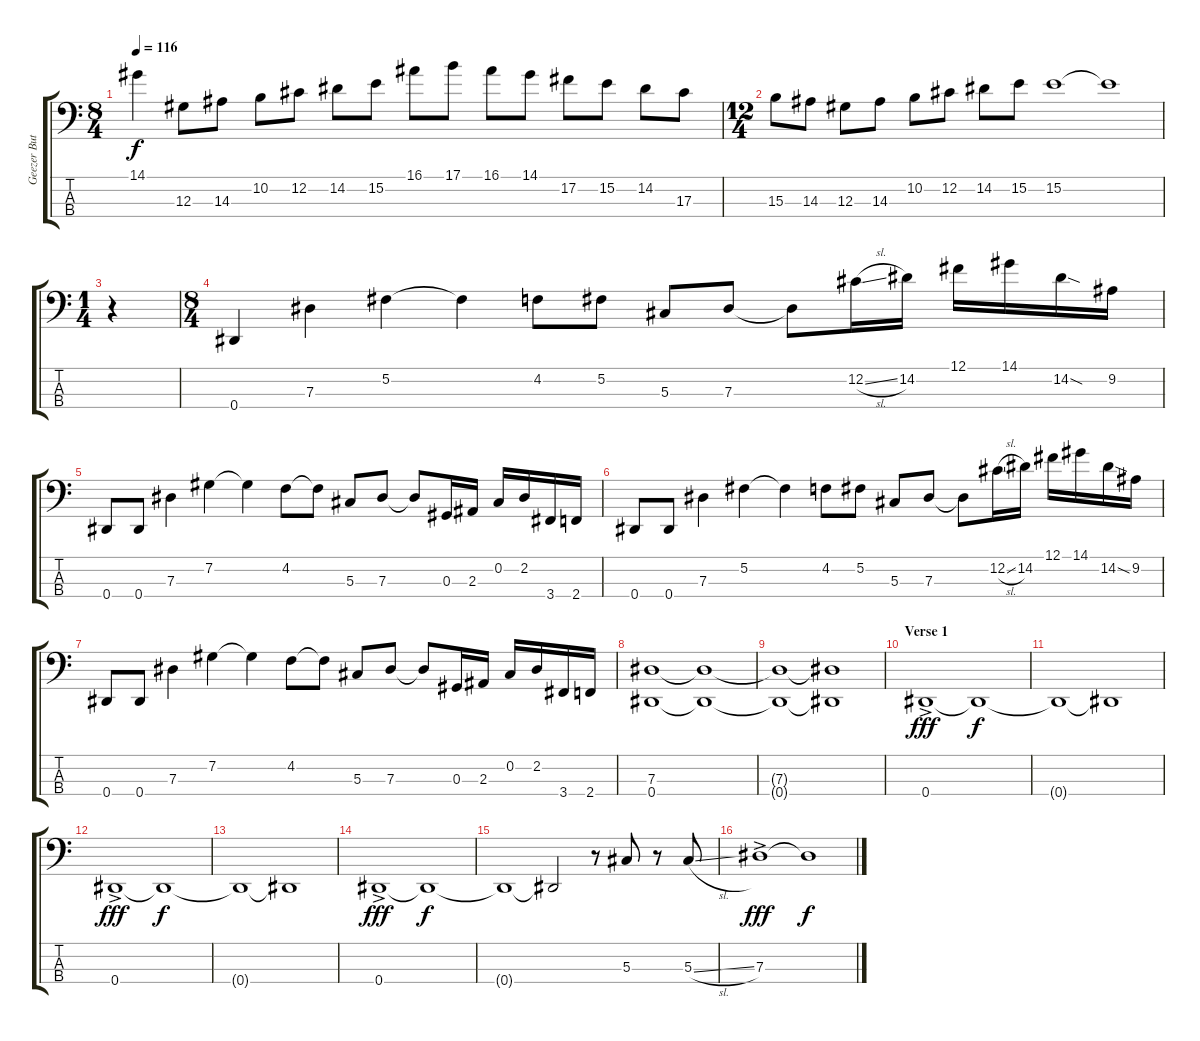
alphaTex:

\track ("Geezer Butler - Bass" "Geezer But") {instrument electricbassfinger}
\staff {score tabs}
\tuning (Gb2 Db2 Ab1 Eb1) {hide}
\ts (8 4)
\tempo 116
\clef f4
\ks c
14.1{t}.4{dy f} 12.3.8 14.3.8 10.2.8 12.2.8 14.2.8 15.2.8 16.1.8 17.1.8 16.1.8 14.1.8 17.2.8 15.2.8 14.2.8 17.3.8 |
\ts (12 4)
15.3.8 14.3.8 12.3.8 14.3.8 10.2.8 12.2.8 14.2.8 15.2.8 15.2.1 15.2{t}.1 |
\ts (1 4)
r.4 |
\ts (8 4)
0.4.4 7.3.4 5.2.4 5.2{t}.4 4.2.8 5.2.8 5.3.8 7.3.8 7.3{t}.8 12.2{sl}.16 14.2.16 12.1.16 14.1.16 14.2{sod}.16 9.2.16 |
0.4.8 0.4.8 7.3.4 7.2.4 7.2{t}.4 4.2.8 4.2{t}.8 5.3.8 7.3.8 7.3{t}.8 0.3.16 2.3.16 0.2.16 2.2.16 3.4.16 2.4.16 |
0.4.8 0.4.8 7.3.4 5.2.4 5.2{t}.4 4.2.8 5.2.8 5.3.8 7.3.8 7.3{t}.8 12.2{sl}.16 14.2.16 12.1.16 14.1.16 14.2{sod}.16 9.2.16 |
0.4.8 0.4.8 7.3.4 7.2.4 7.2{t}.4 4.2.8 4.2{t}.8 5.3.8 7.3.8 7.3{t}.8 0.3.16 2.3.16 0.2.16 2.2.16 3.4.16 2.4.16 |
(7.3 0.4).1 (7.3{t} 0.4{t}).1 |
(7.3{t} 0.4{t}).1 (7.3{t} 0.4{t}).1 |
\section ("" "Verse 1")
0.4{ac}.1{dy fff} 0.4{t}.1{dy f} |
0.4{t}.1 0.4{t}.1 |
0.4{ac}.1{dy fff} 0.4{t}.1{dy f} |
0.4{t}.1 0.4{t}.1 |
0.4{ac}.1{dy fff} 0.4{t}.1{dy f} |
0.4{t}.1 0.4{t}.2 r.8 5.3.8 r.8 5.3{sl}.8 |
7.3{ac}.1{dy fff} 7.3{t}.1{dy f}
